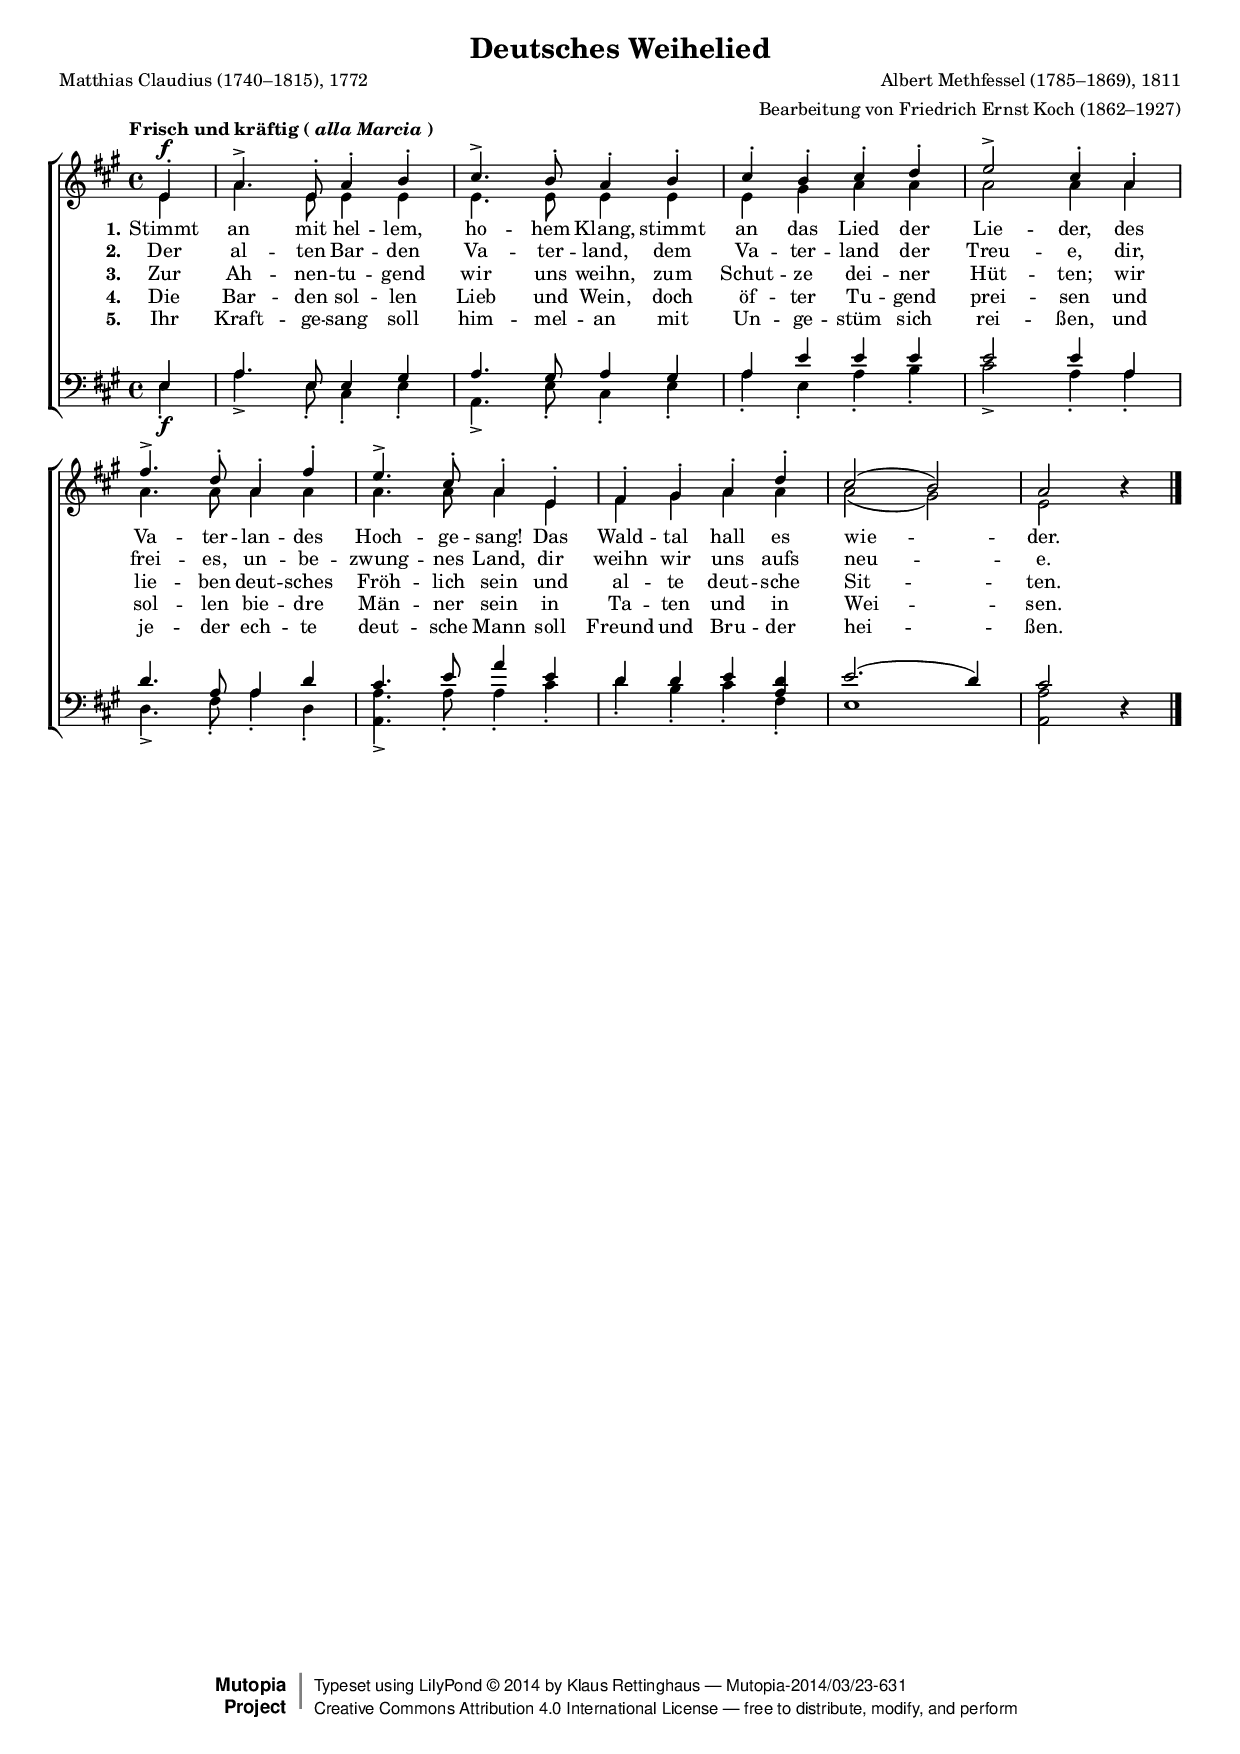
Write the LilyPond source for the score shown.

#(set-global-staff-size 15.5) 

\version "2.18.0" 

global = { \key a \major \time 4/4 \tempo \markup {Frisch und kräftig (\italic {alla Marcia})} } 

SDeutschesWeihelied = \relative a' { 
\revert Rest.direction 
\partial 4 
e4-.\f a4.-> e8-. a4-. b-. cis4.-> b8-. a4-. 
b4-. cis-. b-. cis-. d-. e2-> cis4-. 
a4-. fis'4.-> d8-. a4-. fis'4-. e4.-> cis8-. a4-. 
e4-. fis-. gis-. a-. d-. cis2( b) a r4 
\bar "|." 
} 

ADeutschesWeihelied = \relative a' { 
\partial 4 
e4 a4. e8 e4 e e4. e8 e4 
e4 e gis a a a2 a4 
a4 a4. a8 a4 a4 a4. a8 a4 
e4 fis gis a a a2( gis) e s4 
\bar "|." 
} 

TDeutschesWeihelied = \relative a { 
\revert Rest.direction 
\partial 4 
e4 a4. e8 e4 gis a4. gis8 a4 
gis4 a e' e e e2 e4 
a,4 d4. a8 a4 d4 cis4. e8 a4 
e4 d d e <<d a>> e'2.( d4) cis2 r4 
\bar "|." 
} 

BDeutschesWeihelied = \relative a { 
\partial 4 
e4-.\f a4.-> e8-. cis4-. e-. a,4.-> e'8-. cis4-. 
e4-. a-. e-. a-. b-. cis2-> a4-. 
a4-. d,4.-> fis8-. a4-. d,4-. <<a4.-> a'4.>> a8-. a4-. 
cis-. d-. b-. cis-. fis,-. e1 <<a2 a,>> s4 
\bar "|." 
} 


LDeutschesWeiheliedA = \lyricmode { 
\set stanza = "1." 
Stimmt an mit hel -- lem, ho -- hem Klang, 
stimmt an das Lied der Lie -- der, 
des Va -- ter -- lan -- des Hoch -- ge -- sang! 
Das Wald -- tal hall es wie -- der. 
} 

LDeutschesWeiheliedB = \lyricmode { 
\set stanza = "2." 
Der al -- ten Bar -- den Va -- ter -- land, 
dem Va -- ter -- land der Treu -- e, 
dir, frei -- es, un -- be -- zwung -- nes Land, 
dir weihn wir uns aufs neu -- e. 
} 

LDeutschesWeiheliedC = \lyricmode { 
\set stanza = "3." 
Zur Ah -- nen -- tu -- gend wir uns weihn, 
zum Schut -- ze dei -- ner Hüt -- ten; 
wir lie -- ben deut -- sches Fröh -- lich sein 
und al -- te deut -- sche Sit -- ten. 
} 

LDeutschesWeiheliedD = \lyricmode { 
\set stanza = "4." 
Die Bar -- den sol -- len Lieb und Wein, 
doch öf -- ter Tu -- gend prei -- sen 
und sol -- len bie -- dre Män -- ner sein 
in Ta -- ten und in Wei -- sen. 
} 

LDeutschesWeiheliedE = \lyricmode { 
\set stanza = "5." 
Ihr Kraft -- ge -- sang soll him -- mel -- an 
mit Un -- ge -- stüm sich rei -- ßen, 
und je -- der ech -- te deut -- sche Mann 
soll Freund und Bru -- der hei -- ßen. 
} 

%--------------------

\header { 
 kaisernumber = "148" 
 comment = "" 
 footnote = "" 
 
 title = "Deutsches Weihelied" 
 subtitle = "" 
 composer = "Albert Methfessel (1785–1869), 1811" 
 opus = ""  
 arranger = "Bearbeitung von Friedrich Ernst Koch (1862–1927)" 
 poet = "Matthias Claudius (1740–1815), 1772" 
 
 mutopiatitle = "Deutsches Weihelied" 
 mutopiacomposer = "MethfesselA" 
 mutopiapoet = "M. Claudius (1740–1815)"
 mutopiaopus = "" 
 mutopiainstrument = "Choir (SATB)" 
 date = "1811" 
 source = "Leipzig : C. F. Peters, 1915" 
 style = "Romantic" 
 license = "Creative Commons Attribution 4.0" 
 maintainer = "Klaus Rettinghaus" 
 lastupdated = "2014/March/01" 
 
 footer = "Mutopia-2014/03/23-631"
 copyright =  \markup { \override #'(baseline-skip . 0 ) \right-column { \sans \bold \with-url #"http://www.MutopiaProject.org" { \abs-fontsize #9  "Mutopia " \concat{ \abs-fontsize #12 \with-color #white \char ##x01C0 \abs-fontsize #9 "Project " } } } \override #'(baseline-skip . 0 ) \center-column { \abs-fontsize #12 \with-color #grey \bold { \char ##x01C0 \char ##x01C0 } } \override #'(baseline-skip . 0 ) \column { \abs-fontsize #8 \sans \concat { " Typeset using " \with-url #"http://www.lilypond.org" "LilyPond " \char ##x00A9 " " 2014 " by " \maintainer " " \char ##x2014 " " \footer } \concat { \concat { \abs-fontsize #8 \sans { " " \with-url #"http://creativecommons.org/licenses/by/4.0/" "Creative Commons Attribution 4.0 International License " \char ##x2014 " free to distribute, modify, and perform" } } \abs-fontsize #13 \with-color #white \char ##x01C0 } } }
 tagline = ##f
} 

\score {
{
\context ChoirStaff 
	<< 
	\context Staff = women 
	<< 
	\set Staff.midiInstrument = "voice oohs" 
			\clef "G" 
			\context Voice = Sopran { \voiceOne 
				<< 
				\autoBeamOff 
				\dynamicUp 
				{ \global \SDeutschesWeihelied } 
				>> } 
			\context Voice = Alt { \voiceTwo 
 				<< 
				\autoBeamOff 
				\dynamicDown 
				{ \global \ADeutschesWeihelied } 
				>> } 
			>> 
	\context Lyrics = verseone 
	\context Lyrics = versetwo 
	\context Lyrics = versethree 
	\context Lyrics = versefour 
	\context Lyrics = versefive 
	\context Staff = men 
	<< 
	\set Staff.midiInstrument = "voice oohs" 
			\clef "F" 
			\context Voice = Tenor { \voiceOne 
				<< 
				\autoBeamOff 
				\dynamicUp 
				{ \global \TDeutschesWeihelied } 
				>> } 
			\context Voice = Bass { \voiceTwo 
				<< 
				\autoBeamOff 
				\dynamicDown 
				{ \global \BDeutschesWeihelied } 
				>> } 
		>> 
	\context Lyrics = verseone \lyricsto Sopran \LDeutschesWeiheliedA 
	\context Lyrics = versetwo \lyricsto Sopran \LDeutschesWeiheliedB 
	\context Lyrics = versethree \lyricsto Sopran \LDeutschesWeiheliedC 
	\context Lyrics = versefour \lyricsto Sopran \LDeutschesWeiheliedD 
	\context Lyrics = versefive \lyricsto Sopran \LDeutschesWeiheliedE 
	>>
}

\layout {
indent = 0.0\cm
\context {\Score 
\remove "Bar_number_engraver"
\override DynamicTextSpanner.style = #'none 
\override BreathingSign.text = #(make-musicglyph-markup "scripts.rvarcomma") 
}
}

\midi {
\tempo 4=126
}

}
